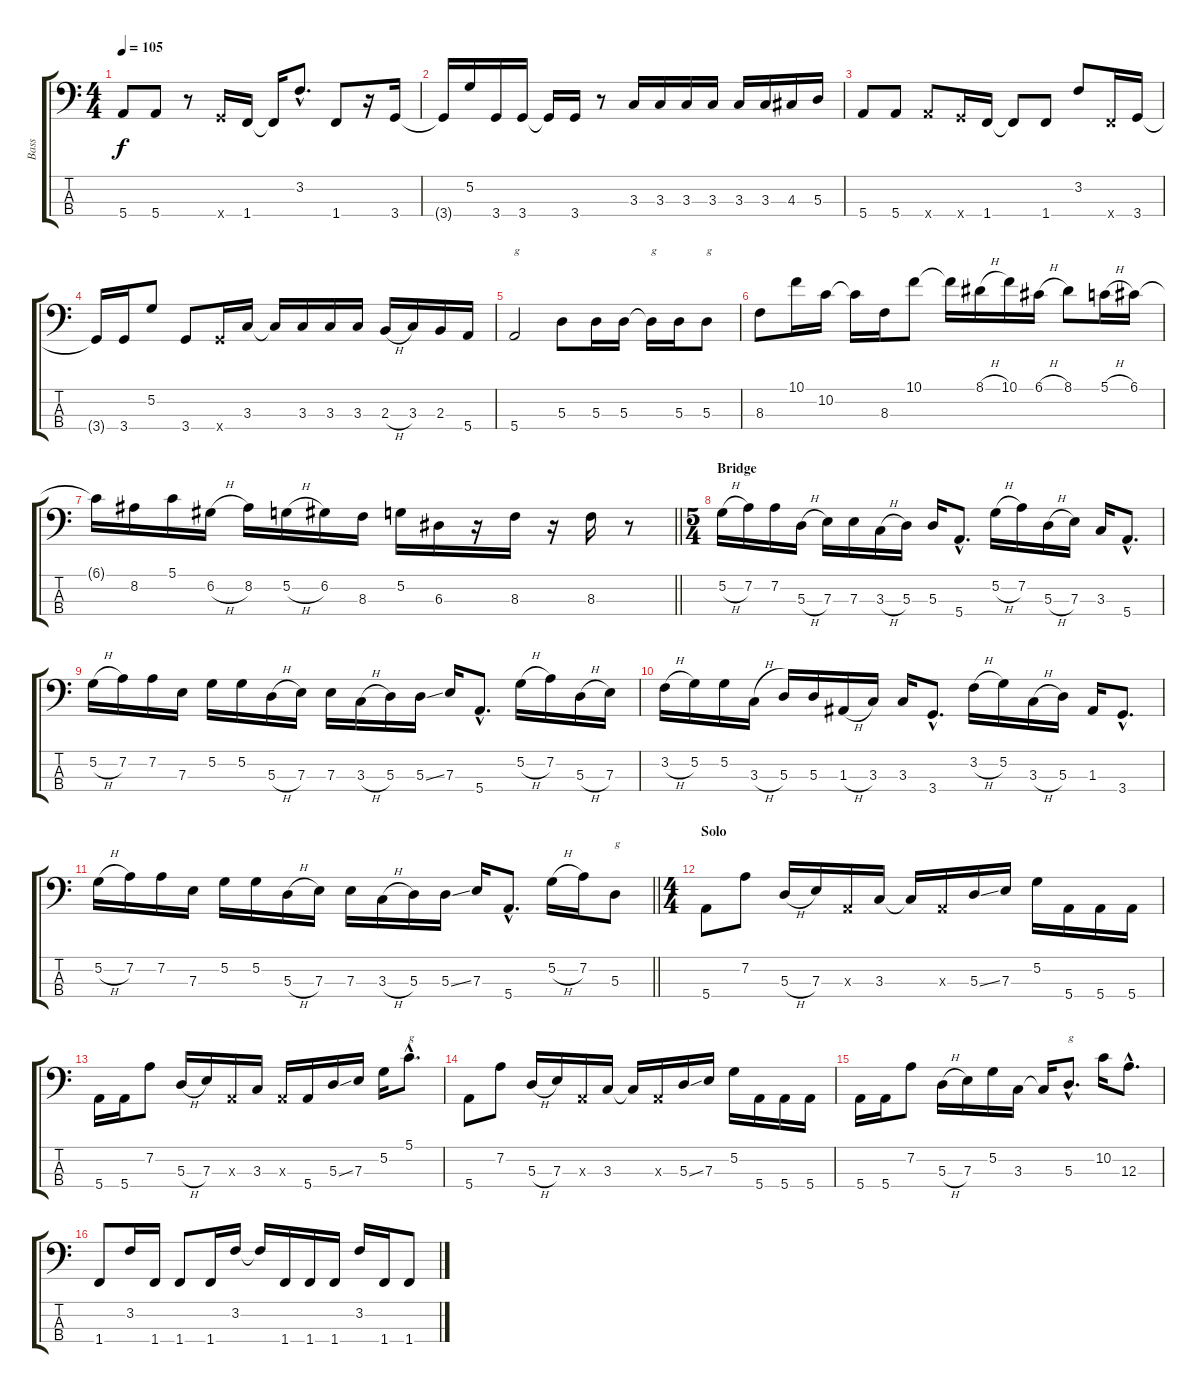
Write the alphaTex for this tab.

\track ("Bass" "Bass") {instrument electricbassfinger}
\staff {score tabs}
\tuning (G2 D2 A1 E1) {hide}
\ts (4 4)
\tempo 105
\clef f4
\ks aminor
5.4.8{dy f} 5.4.8 r.8 3.4{x}.16 1.4.16 1.4{t}.16 3.2{hac}.8{d} 1.4.8 r.16 3.4.16 |
3.4{t}.16 5.2.16 3.4.16 3.4.16 3.4{t}.16 3.4.16 r.8 3.3.16 3.3.16 3.3.16 3.3.16 3.3.16 3.3.16 4.3.16 5.3.16 |
5.4.8 5.4.8 5.4{x}.8 3.4{x}.16 1.4.16 1.4{t}.8 1.4.8 3.2.8 1.4{x}.16 3.4.16 |
3.4{t}.16 3.4.16 5.2.8 3.4.8 3.4{x}.16 3.3.16 3.3{t}.16 3.3.16 3.3.16 3.3.16 2.3{h}.16 3.3.16 2.3.16 5.4.16 |
5.4.2{txt "g"} 5.3.8 5.3.16 5.3.16 5.3{t}.16{txt "g"} 5.3.16 5.3.8{txt "g"} |
8.3.8 10.1.16 10.2.16 10.2{t}.16 8.3.16 10.1.8 10.1{t}.16 8.1{h}.16 10.1.16 6.1{h}.16 8.1.8 5.1{h}.16 6.1.16 |
\barLineRight lightlight
6.1{t}.16 8.2.16 5.1.16 6.2{h}.16 8.2.16 5.2{h}.16 6.2.16 8.3.16 5.2.16 6.3.16 r.16 8.3.16 r.16 8.3.16 r.8 |
\ts (5 4)
\section ("" "Bridge")
5.2{h}.16 7.2.16 7.2.16 5.3{h}.16 7.3.16 7.3.16 3.3{h}.16 5.3.16 5.3.16 5.4{hac}.8{d} 5.2{h}.16 7.2.16 5.3{h}.16 7.3.16 3.3.16 5.4{hac}.8{d} |
5.2{h}.16 7.2.16 7.2.16 7.3.16 5.2.16 5.2.16 5.3{h}.16 7.3.16 7.3.16 3.3{h}.16 5.3.16 5.3{ss}.16 7.3.16 5.4{hac}.8{d} 5.2{h}.16 7.2.16 5.3{h}.16 7.3.16 |
3.2{h}.16 5.2.16 5.2.16 3.3{h}.16 5.3.16 5.3.16 1.3{h}.16 3.3.16 3.3.16 3.4{hac}.8{d} 3.2{h}.16 5.2.16 3.3{h}.16 5.3.16 1.3.16 3.4{hac}.8{d} |
\barLineRight lightlight
5.2{h}.16 7.2.16 7.2.16 7.3.16 5.2.16 5.2.16 5.3{h}.16 7.3.16 7.3.16 3.3{h}.16 5.3.16 5.3{ss}.16 7.3.16 5.4{hac}.8{d} 5.2{h}.16 7.2.16 5.3.8{txt "g"} |
\ts (4 4)
\section ("" "Solo")
5.4.8 7.2.8 5.3{h}.16 7.3.16 0.3{x}.16 3.3.16 3.3{t}.16 0.3{x}.16 5.3{ss}.16 7.3.16 5.2.16 5.4.16 5.4.16 5.4.16 |
5.4.16 5.4.16 7.2.8 5.3{h}.16 7.3.16 0.3{x}.16 3.3.16 0.3{x}.16 5.4.16 5.3{ss}.16 7.3.16 5.2.16 5.1{hac}.8{d txt "g"} |
5.4.8 7.2.8 5.3{h}.16 7.3.16 0.3{x}.16 3.3.16 3.3{t}.16 0.3{x}.16 5.3{ss}.16 7.3.16 5.2.16 5.4.16 5.4.16 5.4.16 |
5.4.16 5.4.16 7.2.8 5.3{h}.16 7.3.16 5.2.16 3.3.16 3.3{t}.16 5.3{hac}.8{d txt "g"} 10.2.16 12.3{hac}.8{d} |
1.4.8 3.2.16 1.4.16 1.4.8 1.4.16 3.2.16 3.2{t}.16 1.4.16 1.4.16 1.4.16 3.2.16 1.4.16 1.4.8
